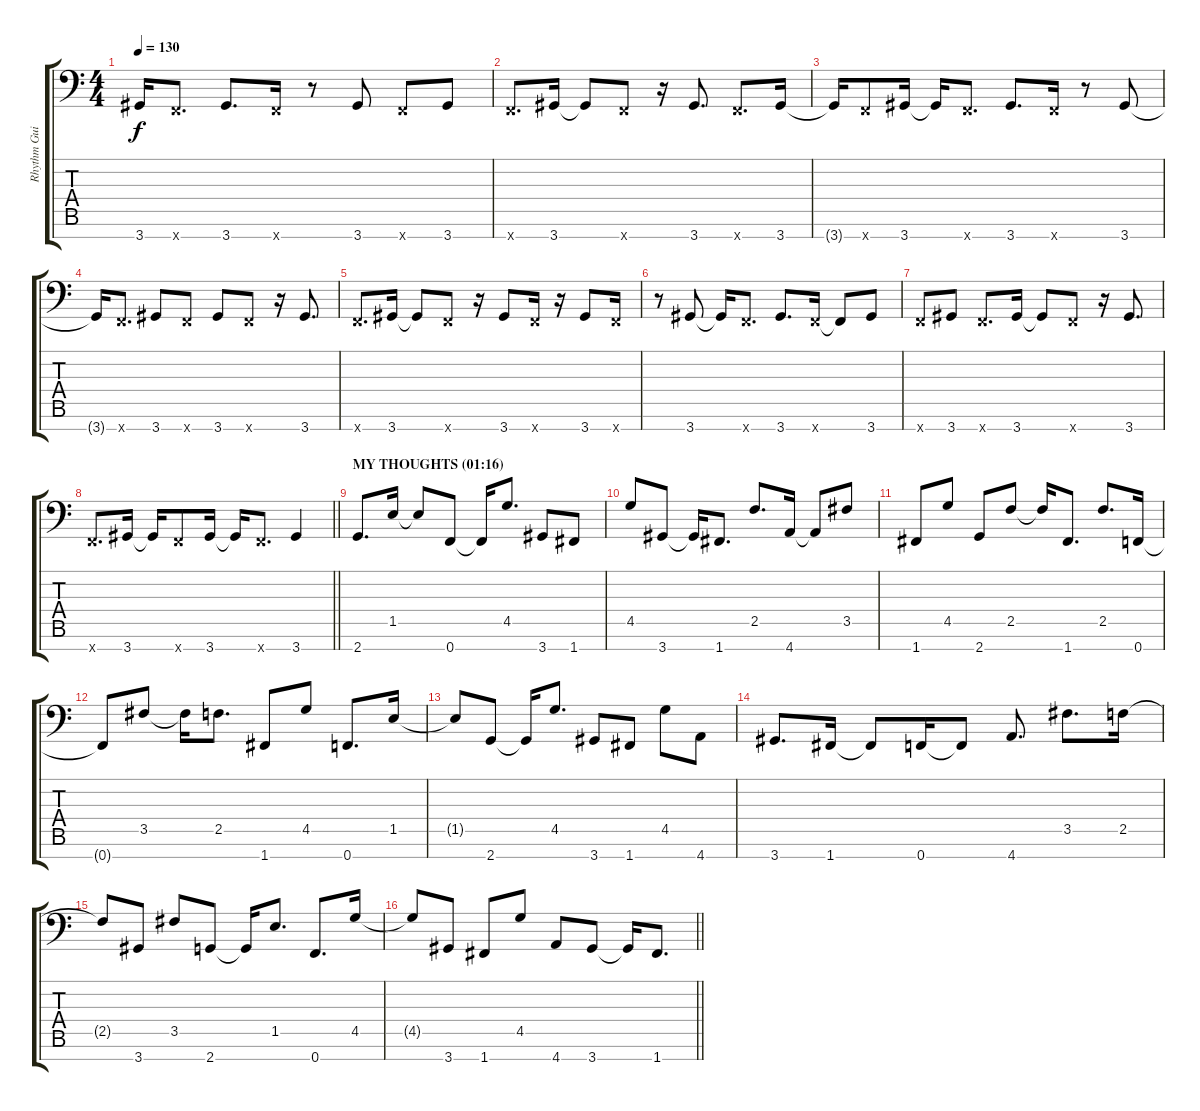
\track ("Rhythm Guitar 2 (Fredrik Thordendal) " "Rhythm Gui") {instrument overdrivenguitar}
\staff {score tabs}
\tuning (Bb3 F3 Db3 Ab2 Eb2 Bb1 F1) {hide}
\ts (4 4)
\tempo 130
\clef f4
\ks c
3.7{t}.16{dy f} 0.7{x}.8{d} 3.7.8{d} 0.7{x}.16 r.8 3.7.8 0.7{x}.8 3.7.8 |
0.7{x}.8{d} 3.7.16 3.7{t}.8 0.7{x}.8 r.16 3.7.8{d} 0.7{x}.8{d} 3.7.16 |
3.7{t}.16 0.7{x}.8 3.7.16 3.7{t}.16 0.7{x}.8{d} 3.7.8{d} 0.7{x}.16 r.8 3.7.8 |
3.7{t}.16 0.7{x}.8{d} 3.7.8 0.7{x}.8 3.7.8 0.7{x}.8 r.16 3.7.8{d} |
0.7{x}.8{d} 3.7.16 3.7{t}.8 0.7{x}.8 r.16 3.7.8 0.7{x}.16 r.16 3.7.8 0.7{x}.16 |
r.8 3.7.8 3.7{t}.16 0.7{x}.8{d} 3.7.8{d} 0.7{x}.16 0.7{t}.8 3.7.8 |
0.7{x}.8 3.7.8 0.7{x}.8{d} 3.7.16 3.7{t}.8 0.7{x}.8 r.16 3.7.8{d} |
\barLineRight lightlight
0.7{x}.8{d} 3.7.16 3.7{t}.16 0.7{x}.8 3.7.16 3.7{t}.16 0.7{x}.8{d} 3.7.4 |
\section ("" "MY THOUGHTS (01:16)")
2.7.8{d volume 10 balance 14 instrument overdrivenguitar} 1.5.16 1.5{t}.8 0.7.8 0.7{t}.16 4.5.8{d} 3.7.8 1.7.8 |
4.5.8 3.7.8 3.7{t}.16 1.7.8{d} 2.5.8{d} 4.7.16 4.7{t}.8 3.5.8 |
1.7.8 4.5.8 2.7.8 2.5.8 2.5{t}.16 1.7.8{d} 2.5.8{d} 0.7.16 |
0.7{t}.8 3.5.8 3.5{t}.16 2.5.8{d} 1.7.8 4.5.8 0.7.8{d} 1.5.16 |
1.5{t}.8 2.7.8 2.7{t}.16 4.5.8{d} 3.7.8 1.7.8 4.5.8 4.7.8 |
3.7.8{d} 1.7.16 1.7{t}.8 0.7.16 0.7{t}.8 4.7.8{d} 3.5.8{d} 2.5.16 |
2.5{t}.8 3.7.8 3.5.8 2.7.8 2.7{t}.16 1.5.8{d} 0.7.8{d} 4.5.16 |
\barLineRight lightlight
4.5{t}.8 3.7.8 1.7.8 4.5.8 4.7.8 3.7.8 3.7{t}.16 1.7.8{d}
